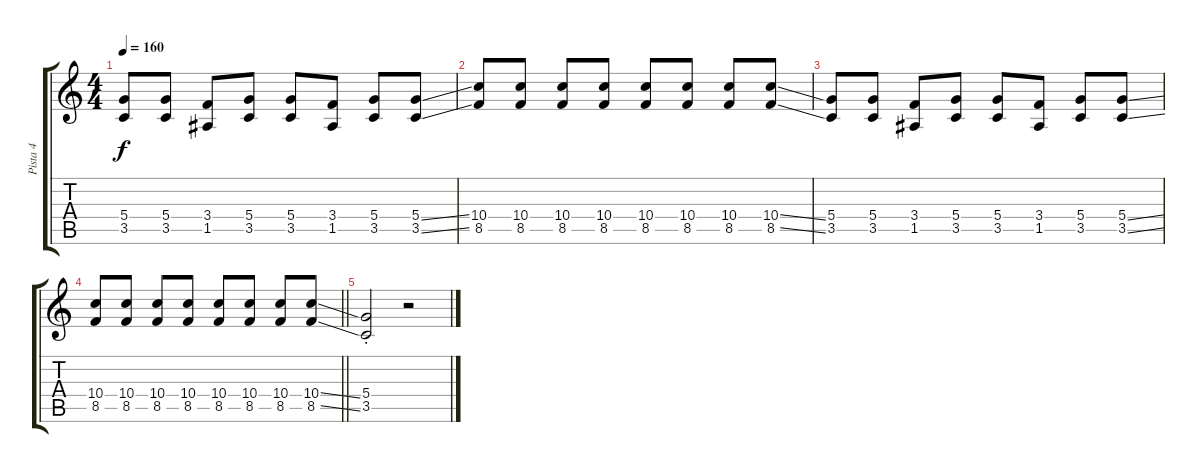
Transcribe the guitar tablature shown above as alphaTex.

\track ("Pista 4" "Pista 4") {instrument distortionguitar}
\staff {score tabs}
\tuning (E4 B3 G3 D3 A2 E2) {hide}
\ts (4 4)
\tempo 160
\clef g2
\ks c
(5.4 3.5).8{dy f} (5.4 3.5).8 (3.4 1.5).8 (5.4 3.5).8 (5.4 3.5).8 (3.4 1.5).8 (5.4 3.5).8 (5.4{ss} 3.5{ss}).8 |
(10.4 8.5).8 (10.4 8.5).8 (10.4 8.5).8 (10.4 8.5).8 (10.4 8.5).8 (10.4 8.5).8 (10.4 8.5).8 (10.4{ss} 8.5{ss}).8 |
(5.4 3.5).8 (5.4 3.5).8 (3.4 1.5).8 (5.4 3.5).8 (5.4 3.5).8 (3.4 1.5).8 (5.4 3.5).8 (5.4{ss} 3.5{ss}).8 |
\barLineRight lightlight
(10.4 8.5).8 (10.4 8.5).8 (10.4 8.5).8 (10.4 8.5).8 (10.4 8.5).8 (10.4 8.5).8 (10.4 8.5).8 (10.4{ss} 8.5{ss}).8 |
(5.4{st} 3.5{st}).2 r.2
